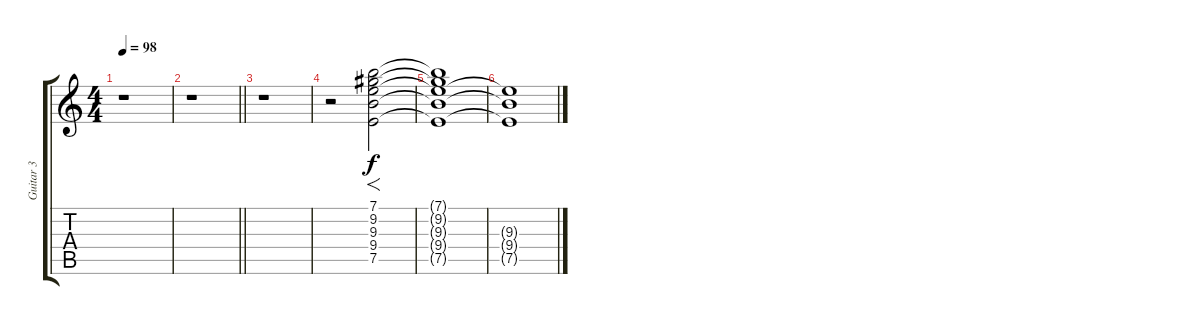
\track ("Guitar 3" "Guitar 3") {instrument acousticguitarsteel}
\staff {score tabs}
\tuning (E4 B3 G3 D3 A2 E2) {hide}
\ts (4 4)
\tempo 98
\clef g2
\ks c
r.1{dy f} |
\barLineRight lightlight
r.1 |
r.1 |
r.2 (7.1 9.2 9.3 9.4 7.5).2{f instrument churchorgan} |
(7.1{t} 9.2{t} 9.3{t} 9.4{t} 7.5{t}).1 |
(9.3{t} 9.4{t} 7.5{t}).1{instrument churchorgan}
